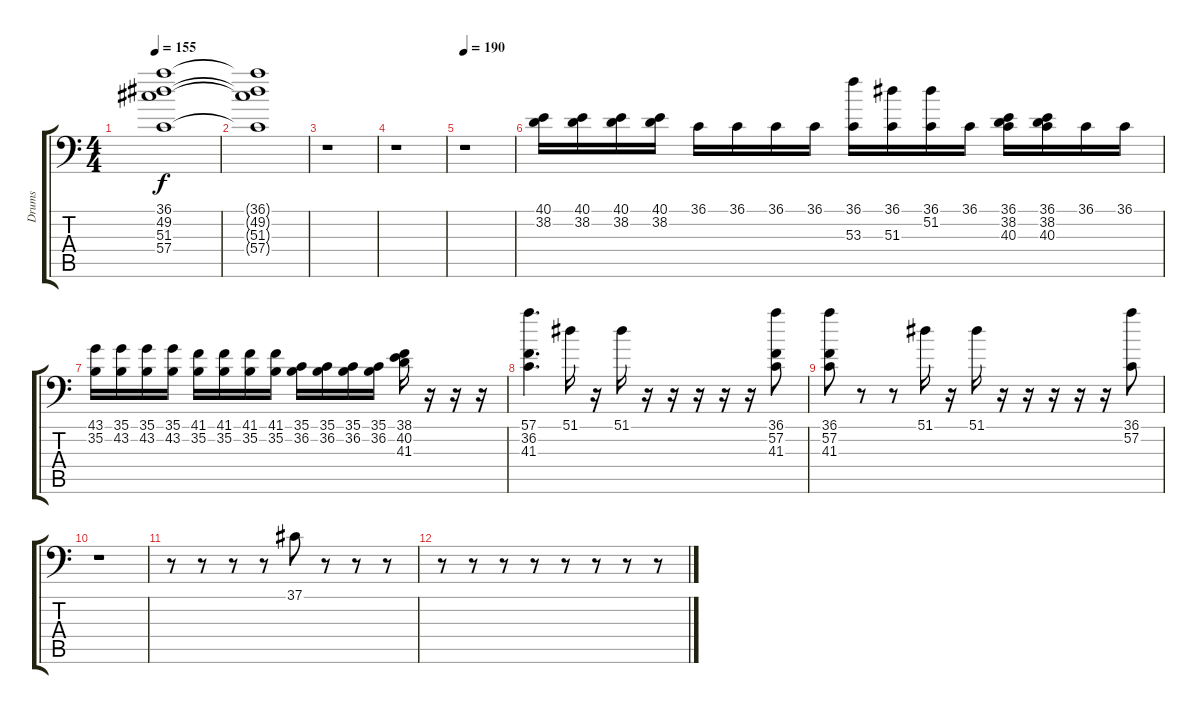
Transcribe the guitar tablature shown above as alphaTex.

\track ("Drums" "Drums") {instrument acousticgrandpiano}
\staff {score tabs}
\tuning (C-1 C-1 C-1 C-1 C-1 C-1) {hide}
\ts (4 4)
\tempo 155
\clef f4
\ks c
(36.1 49.2 51.3 57.4).1{dy f} |
(36.1{t} 49.2{t} 51.3{t} 57.4{t}).1 |
r.1 |
r.1 |
\tempo 190
r.1 |
(40.1 38.2).16 (40.1 38.2).16 (40.1 38.2).16 (40.1 38.2).16 36.1.16 36.1.16 36.1.16 36.1.16 (36.1 53.3).16 (36.1 51.3).16 (36.1 51.2).16 36.1.16 (36.1 38.2 40.3).16 (36.1 38.2 40.3).16 36.1.16 36.1.16 |
(43.1 35.2).16 (35.1 43.2).16 (35.1 43.2).16 (35.1 43.2).16 (41.1 35.2).16 (41.1 35.2).16 (41.1 35.2).16 (41.1 35.2).16 (35.1 36.2).16 (35.1 36.2).16 (35.1 36.2).16 (35.1 36.2).16 (38.1 40.2 41.3).16 r.16 r.16 r.16 |
(57.1 36.2 41.3).4{d} 51.1.16 r.16 51.1.16 r.16 r.16 r.16 r.16 r.16 (36.1 57.2 41.3).8 |
(36.1 57.2 41.3).8 r.8 r.8 51.1.16 r.16 51.1.16 r.16 r.16 r.16 r.16 r.16 (36.1 57.2).8 |
r.1 |
r.8 r.8 r.8 r.8 37.1.8 r.8 r.8 r.8 |
r.8 r.8 r.8 r.8 r.8 r.8 r.8 r.8
